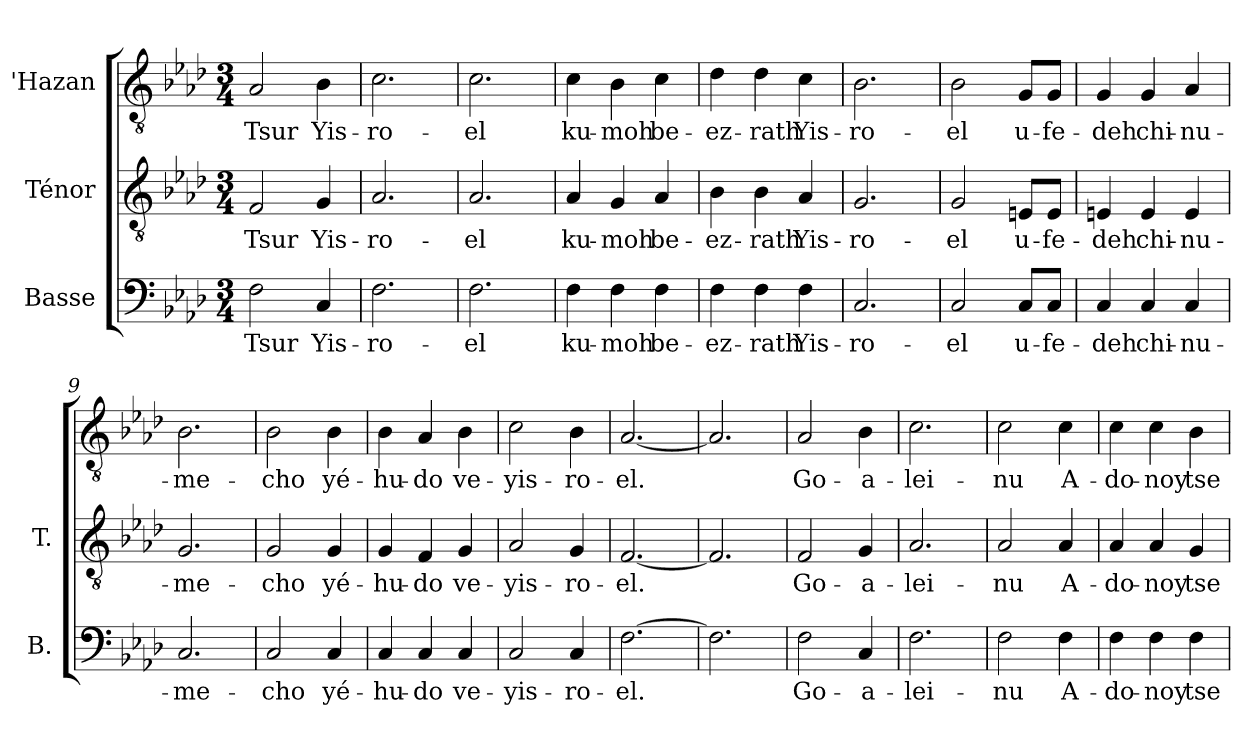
**kern	**text	**kern	**text	**kern	**text
*part3	*part3	*part2	*part2	*part1	*part1
*staff3	*staff3	*staff2	*staff2	*staff1	*staff1
*I"Basse	*	*I"Ténor	*	*I"'Hazan	*
*I'B.	*	*I'T.	*	*I''H.	*
!!LO:PB:g=z
*clefF4	*	*clefGv2	*	*clefGv2	*
*	*	*ITrd7c12	*	*ITrd7c12	*
*k[b-e-a-d-]	*	*k[b-e-a-d-]	*	*k[b-e-a-d-]	*
*f:	*	*f:	*	*f:	*
*M3/4	*	*M3/4	*	*M3/4	*
*MM150	*	*MM150	*	*MM150	*
=1	=1	=1	=1	=1	=1
!	!LO:LY:b:color=#000000	!	!	!	!
!	!	!	!LO:LY:b:color=#000000	!	!
!	!	!	!	!	!LO:LY:b:color=#000000
2Fi\	Tsur	2FFi/	Tsur	2AA-i/	Tsur
!	!LO:LY:b:color=#000000	!	!	!	!
!	!	!	!LO:LY:b:color=#000000	!	!
!	!	!	!	!	!LO:LY:b:color=#000000
4Ci/	Yis-	4GGi/	Yis-	4BB-i\	Yis-
=2	=2	=2	=2	=2	=2
!	!LO:LY:b:color=#000000	!	!	!	!
!	!	!	!LO:LY:b:color=#000000	!	!
!	!	!	!	!	!LO:LY:b:color=#000000
2.Fi\	-ro-	2.AA-i/	-ro-	2.Ci\	-ro-
=3	=3	=3	=3	=3	=3
!	!LO:LY:b:color=#000000	!	!	!	!
!	!	!	!LO:LY:b:color=#000000	!	!
!	!	!	!	!	!LO:LY:b:color=#000000
2.Fi\	-el	2.AA-i/	-el	2.Ci\	-el
=4	=4	=4	=4	=4	=4
!	!LO:LY:b:color=#000000	!	!	!	!
!	!	!	!LO:LY:b:color=#000000	!	!
!	!	!	!	!	!LO:LY:b:color=#000000
4Fi\	ku-	4AA-i/	ku-	4Ci\	ku-
!	!LO:LY:b:color=#000000	!	!	!	!
!	!	!	!LO:LY:b:color=#000000	!	!
!	!	!	!	!	!LO:LY:b:color=#000000
4Fi\	-moh	4GGi/	-moh	4BB-i\	-moh
!	!LO:LY:b:color=#000000	!	!	!	!
!	!	!	!LO:LY:b:color=#000000	!	!
!	!	!	!	!	!LO:LY:b:color=#000000
4Fi\	be-	4AA-i/	be-	4Ci\	be-
=5	=5	=5	=5	=5	=5
!	!LO:LY:b:color=#000000	!	!	!	!
!	!	!	!LO:LY:b:color=#000000	!	!
!	!	!	!	!	!LO:LY:b:color=#000000
4Fi\	-ez-	4BB-i\	-ez-	4D-i\	-ez-
!	!LO:LY:b:color=#000000	!	!	!	!
!	!	!	!LO:LY:b:color=#000000	!	!
!	!	!	!	!	!LO:LY:b:color=#000000
4Fi\	-rath	4BB-i\	-rath	4D-i\	-rath
!	!LO:LY:b:color=#000000	!	!	!	!
!	!	!	!LO:LY:b:color=#000000	!	!
!	!	!	!	!	!LO:LY:b:color=#000000
4Fi\	Yis-	4AA-i/	Yis-	4Ci\	Yis-
=6	=6	=6	=6	=6	=6
!	!LO:LY:b:color=#000000	!	!	!	!
!	!	!	!LO:LY:b:color=#000000	!	!
!	!	!	!	!	!LO:LY:b:color=#000000
2.Ci/	-ro-	2.GGi/	-ro-	2.BB-i\	-ro-
=7	=7	=7	=7	=7	=7
!	!LO:LY:b:color=#000000	!	!	!	!
!	!	!	!LO:LY:b:color=#000000	!	!
!	!	!	!	!	!LO:LY:b:color=#000000
2Ci/	-el	2GGi/	-el	2BB-i\	-el
!	!LO:LY:b:color=#000000	!	!	!	!
!	!	!	!LO:LY:b:color=#000000	!	!
!	!	!	!	!	!LO:LY:b:color=#000000
8Ci/L	u-	8EEni/L	u-	8GGi/L	u-
!	!LO:LY:b:color=#000000	!	!	!	!
!	!	!	!LO:LY:b:color=#000000	!	!
!	!	!	!	!	!LO:LY:b:color=#000000
8Ci/J	-fe-	8EEi/J	-fe-	8GGi/J	-fe-
=8	=8	=8	=8	=8	=8
!	!LO:LY:b:color=#000000	!	!	!	!
!	!	!	!LO:LY:b:color=#000000	!	!
!	!	!	!	!	!LO:LY:b:color=#000000
4Ci/	-deh	4EEni/	-deh	4GGi/	-deh
!	!LO:LY:b:color=#000000	!	!	!	!
!	!	!	!LO:LY:b:color=#000000	!	!
!	!	!	!	!	!LO:LY:b:color=#000000
4Ci/	chi-	4EEi/	chi-	4GGi/	chi-
!	!LO:LY:b:color=#000000	!	!	!	!
!	!	!	!LO:LY:b:color=#000000	!	!
!	!	!	!	!	!LO:LY:b:color=#000000
4Ci/	-nu-	4EEi/	-nu-	4AA-i/	-nu-
=9	=9	=9	=9	=9	=9
!	!LO:LY:b:color=#000000	!	!	!	!
!	!	!	!LO:LY:b:color=#000000	!	!
!	!	!	!	!	!LO:LY:b:color=#000000
2.Ci/	-me-	2.GGi/	-me-	2.BB-i\	-me-
!!LO:LB:g=z
=10	=10	=10	=10	=10	=10
!	!LO:LY:b:color=#000000	!	!	!	!
!	!	!	!LO:LY:b:color=#000000	!	!
!	!	!	!	!	!LO:LY:b:color=#000000
2Ci/	-cho	2GGi/	-cho	2BB-i\	-cho
!	!LO:LY:b:color=#000000	!	!	!	!
!	!	!	!LO:LY:b:color=#000000	!	!
!	!	!	!	!	!LO:LY:b:color=#000000
4Ci/	yé-	4GGi/	yé-	4BB-i\	yé-
=11	=11	=11	=11	=11	=11
!	!LO:LY:b:color=#000000	!	!	!	!
!	!	!	!LO:LY:b:color=#000000	!	!
!	!	!	!	!	!LO:LY:b:color=#000000
4Ci/	-hu-	4GGi/	-hu-	4BB-i\	-hu-
!	!LO:LY:b:color=#000000	!	!	!	!
!	!	!	!LO:LY:b:color=#000000	!	!
!	!	!	!	!	!LO:LY:b:color=#000000
4Ci/	-do	4FFi/	-do	4AA-i/	-do
!	!LO:LY:b:color=#000000	!	!	!	!
!	!	!	!LO:LY:b:color=#000000	!	!
!	!	!	!	!	!LO:LY:b:color=#000000
4Ci/	ve-	4GGi/	ve-	4BB-i\	ve-
=12	=12	=12	=12	=12	=12
!	!LO:LY:b:color=#000000	!	!	!	!
!	!	!	!LO:LY:b:color=#000000	!	!
!	!	!	!	!	!LO:LY:b:color=#000000
2Ci/	-yis-	2AA-i/	-yis-	2Ci\	-yis-
!	!LO:LY:b:color=#000000	!	!	!	!
!	!	!	!LO:LY:b:color=#000000	!	!
!	!	!	!	!	!LO:LY:b:color=#000000
4Ci/	-ro-	4GGi/	-ro-	4BB-i\	-ro-
=13	=13	=13	=13	=13	=13
!	!LO:LY:b:color=#000000	!	!	!	!
!	!	!	!LO:LY:b:color=#000000	!	!
!	!	!	!	!	!LO:LY:b:color=#000000
[>2.Fi\	-el.	[<2.FFi/	-el.	[<2.AA-i/	-el.
=14	=14	=14	=14	=14	=14
2.Fi\]	.	2.FFi/]	.	2.AA-i/]	.
=15	=15	=15	=15	=15	=15
!	!LO:LY:b:color=#000000	!	!	!	!
!	!	!	!LO:LY:b:color=#000000	!	!
!	!	!	!	!	!LO:LY:b:color=#000000
2Fi\	Go-	2FFi/	Go-	2AA-i/	Go-
!	!LO:LY:b:color=#000000	!	!	!	!
!	!	!	!LO:LY:b:color=#000000	!	!
!	!	!	!	!	!LO:LY:b:color=#000000
4Ci/	-a-	4GGi/	-a-	4BB-i\	-a-
=16	=16	=16	=16	=16	=16
!	!LO:LY:b:color=#000000	!	!	!	!
!	!	!	!LO:LY:b:color=#000000	!	!
!	!	!	!	!	!LO:LY:b:color=#000000
2.Fi\	-lei-	2.AA-i/	-lei-	2.Ci\	-lei-
=17	=17	=17	=17	=17	=17
!	!LO:LY:b:color=#000000	!	!	!	!
!	!	!	!LO:LY:b:color=#000000	!	!
!	!	!	!	!	!LO:LY:b:color=#000000
2Fi\	-nu	2AA-i/	-nu	2Ci\	-nu
!	!LO:LY:b:color=#000000	!	!	!	!
!	!	!	!LO:LY:b:color=#000000	!	!
!	!	!	!	!	!LO:LY:b:color=#000000
4Fi\	A-	4AA-i/	A-	4Ci\	A-
=18	=18	=18	=18	=18	=18
!	!LO:LY:b:color=#000000	!	!	!	!
!	!	!	!LO:LY:b:color=#000000	!	!
!	!	!	!	!	!LO:LY:b:color=#000000
4Fi\	-do-	4AA-i/	-do-	4Ci\	-do-
!	!LO:LY:b:color=#000000	!	!	!	!
!	!	!	!LO:LY:b:color=#000000	!	!
!	!	!	!	!	!LO:LY:b:color=#000000
4Fi\	-noy	4AA-i/	-noy	4Ci\	-noy
!	!LO:LY:b:color=#000000	!	!	!	!
!	!	!	!LO:LY:b:color=#000000	!	!
!	!	!	!	!	!LO:LY:b:color=#000000
4Fi\	tse-	4GGi/	tse-	4BB-i\	tse-
=	=	=	=	=	=
*-	*-	*-	*-	*-	*-
